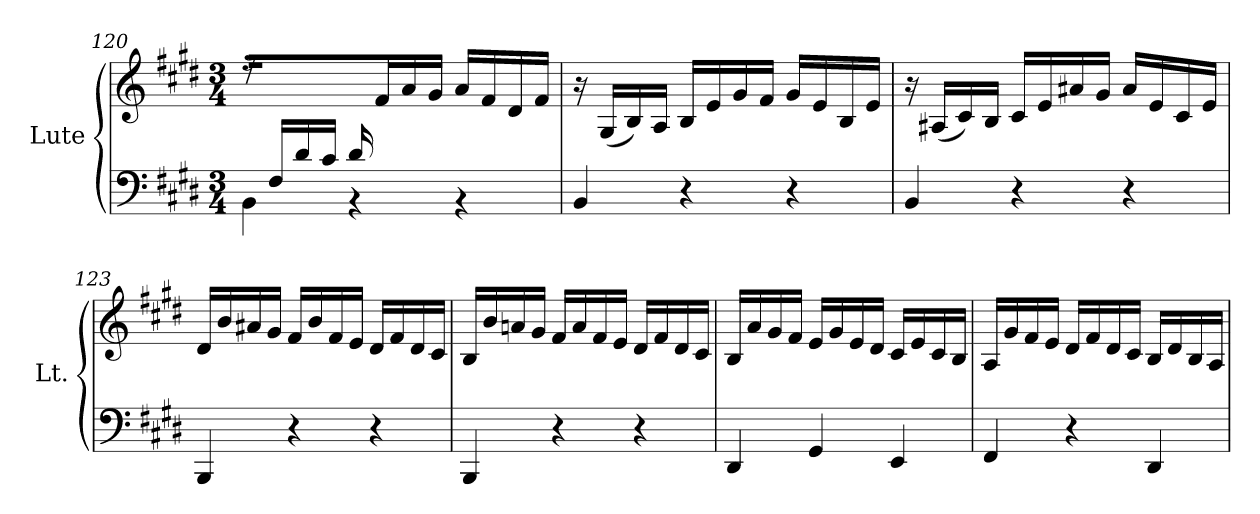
**kern	**kern
*part1	*part1
*staff2	*staff1
*I"Lute	*
*I'Lt.	*
!!LO:PB:g=z
*clefF4	*clefG2
*k[f#c#g#d#]	*k[f#c#g#d#]
*M3/4	*M3/4
=120	=120
*^	*
16ryy	4BB\	16rff
16F#/LL	.	4ryy
16d#/	.	.
16c#/JJ	.	.
16d#/LL	4rBB	.
4..ryy	.	16f#/
.	.	16a/
.	.	16g#/JJ
.	4rBB	16a/LL
.	.	16f#/
.	.	16d#/
.	.	16f#/JJ
*v	*v	*
=121	=121
4BB/	16r
.	(16G#/LL
.	16B/)
.	16A/JJ
4r	16B/LL
.	16e/
.	16g#/
.	16f#/JJ
4r	16g#/LL
.	16e/
.	16B/
.	16e/JJ
=122	=122
4BB/	16r
.	(16A#X/LL
.	16c#/)
.	16B/JJ
4r	16c#/LL
.	16e/
.	16a#X/
.	16g#/JJ
4r	16a#/LL
.	16e/
.	16c#/
.	16e/JJ
=123	=123
4BBB/	16d#/LL
.	16b/
.	16a#X/
.	16g#/JJ
4r	16f#/LL
.	16b/
.	16f#/
.	16e/JJ
4r	16d#/LL
.	16f#/
.	16d#/
.	16c#/JJ
!!LO:LB:g=z
=124	=124
4BBB/	16B/LL
.	16b/
.	16an/
.	16g#/JJ
4r	16f#/LL
.	16a/
.	16f#/
.	16e/JJ
4r	16d#/LL
.	16f#/
.	16d#/
.	16c#/JJ
=125	=125
4DD#/	16B/LL
.	16a/
.	16g#/
.	16f#/JJ
4GG#/	16e/LL
.	16g#/
.	16e/
.	16d#/JJ
4EE/	16c#/LL
.	16e/
.	16c#/
.	16B/JJ
=126	=126
4FF#/	16A/LL
.	16g#/
.	16f#/
.	16e/JJ
4r	16d#/LL
.	16f#/
.	16d#/
.	16c#/JJ
4DD#/	16B/LL
.	16d#/
.	16B/
.	16A/JJ
=	=
*-	*-
